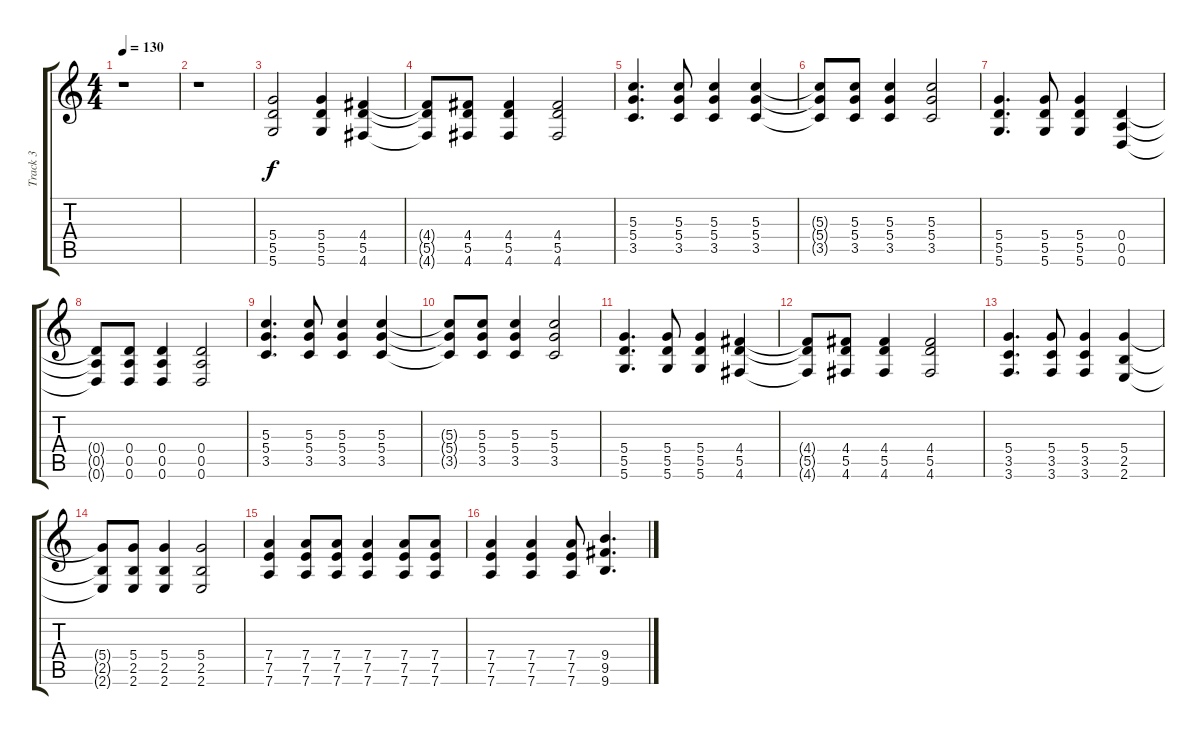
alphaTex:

\track ("Track 3" "Track 3") {instrument distortionguitar}
\staff {score tabs}
\tuning (E4 B3 G3 D3 A2 D2) {hide}
\ts (4 4)
\tempo 130
\clef g2
\ks c
r.1{dy f} |
r.1 |
(5.4 5.5 5.6).2 (5.4 5.5 5.6).4 (4.4 5.5 4.6).4 |
(4.4{t} 5.5{t} 4.6{t}).8 (4.4 5.5 4.6).8 (4.4 5.5 4.6).4 (4.4 5.5 4.6).2 |
(5.3 5.4 3.5).4{d} (5.3 5.4 3.5).8 (5.3 5.4 3.5).4 (5.3 5.4 3.5).4 |
(5.3{t} 5.4{t} 3.5{t}).8 (5.3 5.4 3.5).8 (5.3 5.4 3.5).4 (5.3 5.4 3.5).2 |
(5.4 5.5 5.6).4{d} (5.4 5.5 5.6).8 (5.4 5.5 5.6).4 (0.4 0.5 0.6).4 |
(0.4{t} 0.5{t} 0.6{t}).8 (0.4 0.5 0.6).8 (0.4 0.5 0.6).4 (0.4 0.5 0.6).2 |
(5.3 5.4 3.5).4{d} (5.3 5.4 3.5).8 (5.3 5.4 3.5).4 (5.3 5.4 3.5).4 |
(5.3{t} 5.4{t} 3.5{t}).8 (5.3 5.4 3.5).8 (5.3 5.4 3.5).4 (5.3 5.4 3.5).2 |
(5.4 5.5 5.6).4{d} (5.4 5.5 5.6).8 (5.4 5.5 5.6).4 (4.4 5.5 4.6).4 |
(4.4{t} 5.5{t} 4.6{t}).8 (4.4 5.5 4.6).8 (4.4 5.5 4.6).4 (4.4 5.5 4.6).2 |
(5.4 3.5 3.6).4{d} (5.4 3.5 3.6).8 (5.4 3.5 3.6).4 (5.4 2.5 2.6).4 |
(5.4{t} 2.5{t} 2.6{t}).8 (5.4 2.5 2.6).8 (5.4 2.5 2.6).4 (5.4 2.5 2.6).2 |
(7.4 7.5 7.6).4 (7.4 7.5 7.6).8 (7.4 7.5 7.6).8 (7.4 7.5 7.6).4 (7.4 7.5 7.6).8 (7.4 7.5 7.6).8 |
(7.4 7.5 7.6).4 (7.4 7.5 7.6).4 (7.4 7.5 7.6).8 (9.4 9.5 9.6).4{d}
